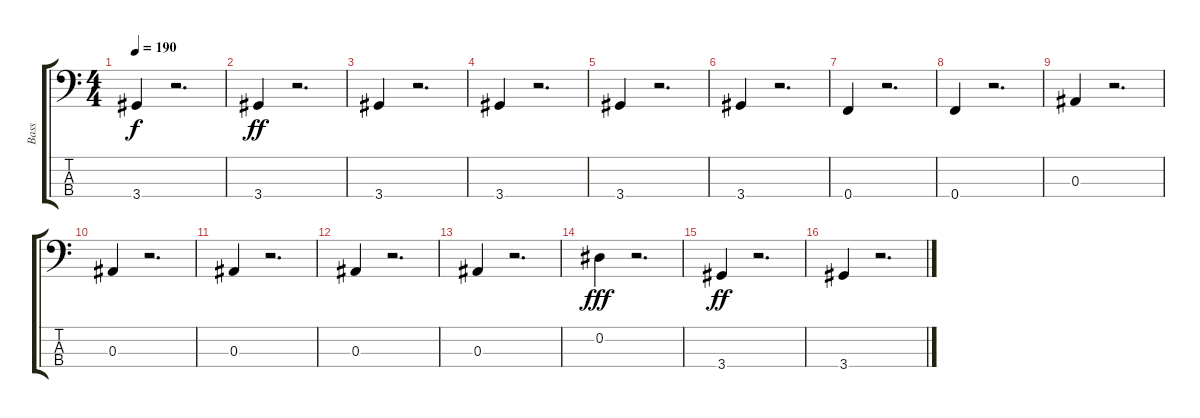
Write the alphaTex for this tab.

\track ("Bass" "Bass") {instrument acousticbass}
\staff {score tabs}
\tuning (Ab2 Eb2 Bb1 F1) {hide}
\ts (4 4)
\tempo 190
\clef f4
\ks c
3.4.4{dy f} r.2{d} |
3.4.4{dy ff} r.2{d} |
3.4.4 r.2{d} |
3.4.4 r.2{d} |
3.4.4 r.2{d} |
3.4.4 r.2{d} |
0.4.4 r.2{d} |
0.4.4 r.2{d} |
0.3.4 r.2{d} |
0.3.4 r.2{d} |
0.3.4 r.2{d} |
0.3.4 r.2{d} |
0.3.4 r.2{d} |
0.2.4{dy fff} r.2{d} |
3.4.4{dy ff} r.2{d} |
3.4.4 r.2{d}
